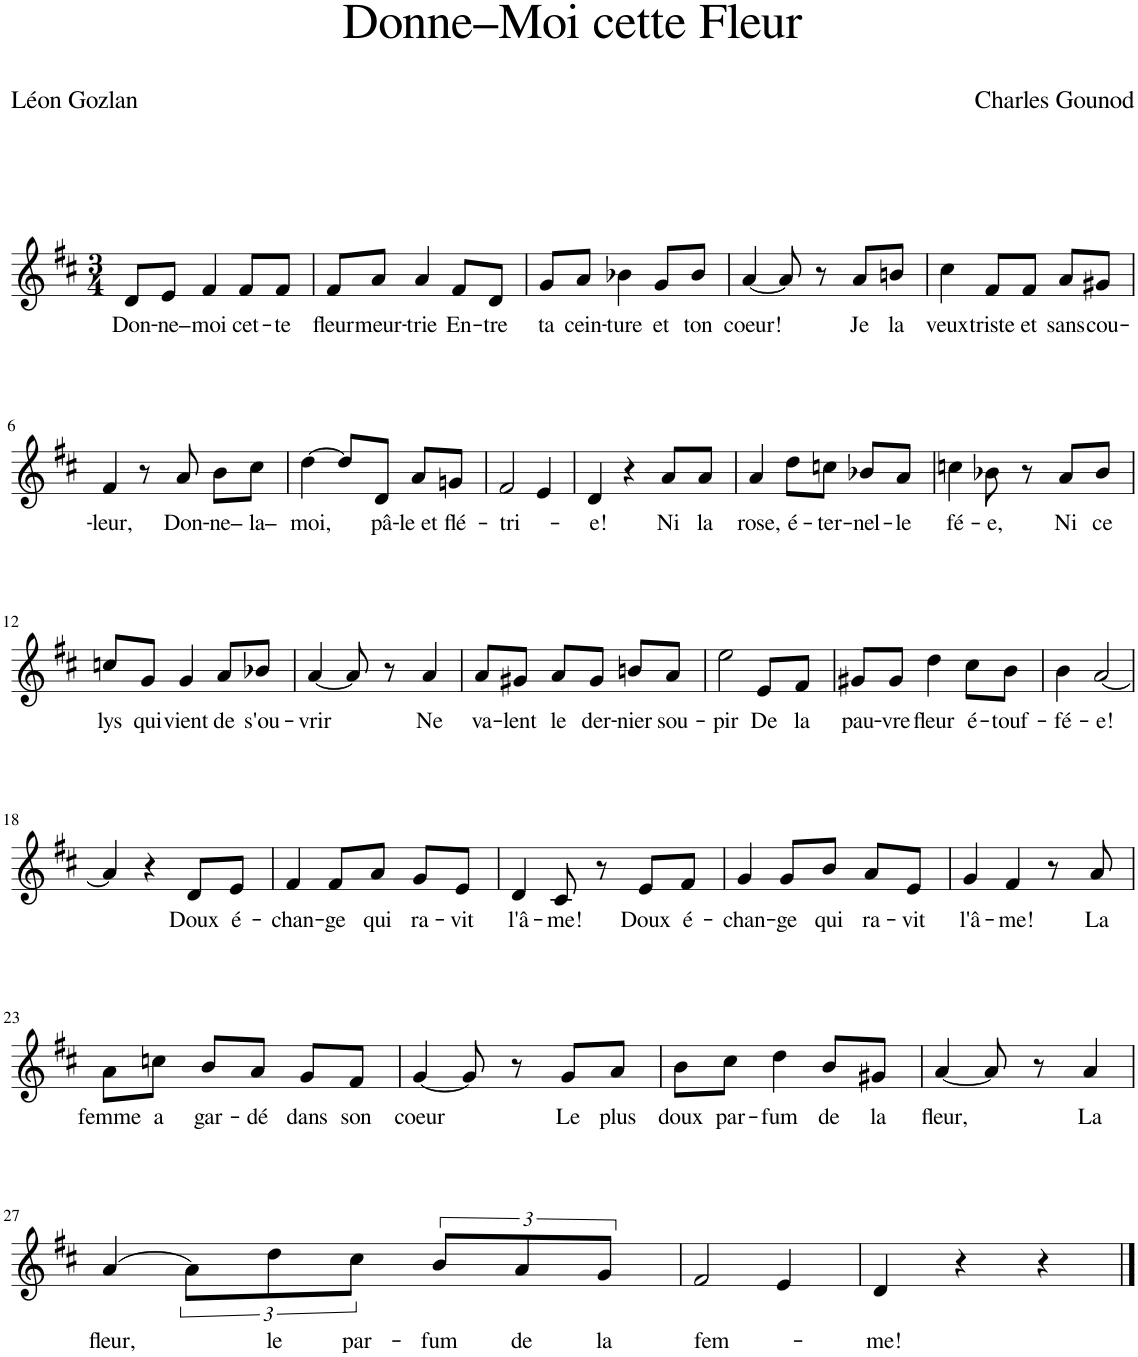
**kern	**text
*part1	*part1
*staff1	*staff1
*I"Piano	*
*I'Pno	*
*clefG2	*
*k[f#c#]	*
*M3/4	*
=1	=1
!	!LO:LY:b
8d/L	Don-
!	!LO:LY:b
8e/J	-ne–
!	!LO:LY:b
4f#/	moi
!	!LO:LY:b
8f#/L	cet-
!	!LO:LY:b
8f#/J	-te
=2	=2
!	!LO:LY:b
8f#/L	fleur
!	!LO:LY:b
8a/J	meur-
!	!LO:LY:b
4a/	-trie
!	!LO:LY:b
8f#/L	En-
!	!LO:LY:b
8d/J	-tre
=3	=3
!	!LO:LY:b
8g/L	ta
!	!LO:LY:b
8a/J	cein-
!	!LO:LY:b
4b-X\	-ture
!	!LO:LY:b
8g/L	et
!	!LO:LY:b
8b-/J	ton
=4	=4
!	!LO:LY:b
[4a/	coeur!
8a/]	.
8r	.
!	!LO:LY:b
8a/L	Je
!	!LO:LY:b
8bn/J	la
=5	=5
!	!LO:LY:b
4cc#\	veux
!	!LO:LY:b
8f#/L	triste
!	!LO:LY:b
8f#/J	et
!	!LO:LY:b
8a/L	sans
!	!LO:LY:b
8g#X/J	cou-
!!LO:LB:g=z
=6	=6
!	!LO:LY:b
4f#/	-leur,
8r	.
!	!LO:LY:b
8a/	Don-
!	!LO:LY:b
8b\L	-ne–
!	!LO:LY:b
8cc#\J	la–
=7	=7
!	!LO:LY:b
[4dd\	moi,
8dd/L]	.
!	!LO:LY:b
8d/J	pâ-
!	!LO:LY:b
8a/L	-le et
!	!LO:LY:b
8gn/J	flé-
=8	=8
!	!LO:LY:b
2f#/	-tri-
4e/	.
=9	=9
!	!LO:LY:b
4d/	-e!
4r	.
!	!LO:LY:b
8a/L	Ni
!	!LO:LY:b
8a/J	la
=10	=10
!	!LO:LY:b
4a/	rose,
!	!LO:LY:b
8dd\L	é-
!	!LO:LY:b
8ccn\J	-ter-
!	!LO:LY:b
8b-X/L	-nel-
!	!LO:LY:b
8a/J	-le
=11	=11
!	!LO:LY:b
4ccn\	fé-
!	!LO:LY:b
8b-X\	-e,
8r	.
!	!LO:LY:b
8a/L	Ni
!	!LO:LY:b
8b-/J	ce
!!LO:LB:g=z
=12	=12
!	!LO:LY:b
8ccn/L	lys
!	!LO:LY:b
8g/J	qui
!	!LO:LY:b
4g/	vient
!	!LO:LY:b
8a/L	de
!	!LO:LY:b
8b-X/J	s'ou-
=13	=13
!	!LO:LY:b
[4a/	-vrir
8a/]	.
8r	.
!	!LO:LY:b
4a/	Ne
=14	=14
!	!LO:LY:b
8a/L	va-
!	!LO:LY:b
8g#X/J	-lent
!	!LO:LY:b
8a/L	le
!	!LO:LY:b
8g#/J	der-
!	!LO:LY:b
8bn/L	-nier
!	!LO:LY:b
8a/J	sou-
=15	=15
!	!LO:LY:b
2ee\	-pir
!	!LO:LY:b
8e/L	De
!	!LO:LY:b
8f#/J	la
=16	=16
!	!LO:LY:b
8g#X/L	pau-
!	!LO:LY:b
8g#/J	-vre
!	!LO:LY:b
4dd\	fleur
!	!LO:LY:b
8cc#\L	é-
!	!LO:LY:b
8b\J	-touf-
=17	=17
!	!LO:LY:b
4b\	-fé-
!	!LO:LY:b
[2a/	-e!
!!LO:LB:g=z
=18	=18
4a/]	.
4r	.
!	!LO:LY:b
8d/L	Doux
!	!LO:LY:b
8e/J	é-
=19	=19
!	!LO:LY:b
4f#/	-chan-
!	!LO:LY:b
8f#/L	-ge
!	!LO:LY:b
8a/J	qui
!	!LO:LY:b
8g/L	ra-
!	!LO:LY:b
8e/J	-vit
=20	=20
!	!LO:LY:b
4d/	l'â-
!	!LO:LY:b
8c#/	-me!
8r	.
!	!LO:LY:b
8e/L	Doux
!	!LO:LY:b
8f#/J	é-
=21	=21
!	!LO:LY:b
4g/	-chan-
!	!LO:LY:b
8g/L	-ge
!	!LO:LY:b
8b/J	qui
!	!LO:LY:b
8a/L	ra-
!	!LO:LY:b
8e/J	-vit
=22	=22
!	!LO:LY:b
4g/	l'â-
!	!LO:LY:b
4f#/	-me!
8r	.
!	!LO:LY:b
8a/	La
!!LO:LB:g=z
=23	=23
!	!LO:LY:b
8a\L	femme
!	!LO:LY:b
8ccn\J	a
!	!LO:LY:b
8b/L	gar-
!	!LO:LY:b
8a/J	-dé
!	!LO:LY:b
8g/L	dans
!	!LO:LY:b
8f#/J	son
=24	=24
!	!LO:LY:b
[4g/	coeur
8g/]	.
8r	.
!	!LO:LY:b
8g/L	Le
!	!LO:LY:b
8a/J	plus
=25	=25
!	!LO:LY:b
8b\L	doux
!	!LO:LY:b
8cc#\J	par-
!	!LO:LY:b
4dd\	-fum
!	!LO:LY:b
8b/L	de
!	!LO:LY:b
8g#X/J	la
=26	=26
!	!LO:LY:b
[4a/	fleur,
8a/]	.
8r	.
!	!LO:LY:b
4a/	La
!!LO:LB:g=z
=27	=27
!	!LO:LY:b
[4a/	fleur,
12a\L]	.
!	!LO:LY:b
12dd\	le
!	!LO:LY:b
12cc#\J	par-
!	!LO:LY:b
12b/L	-fum
!	!LO:LY:b
12a/	de
!	!LO:LY:b
12g/J	la
=28	=28
!	!LO:LY:b
2f#/	fem-
4e/	.
=29	=29
!	!LO:LY:b
4d/	-me!
4r	.
4r	.
==	==
*-	*-
